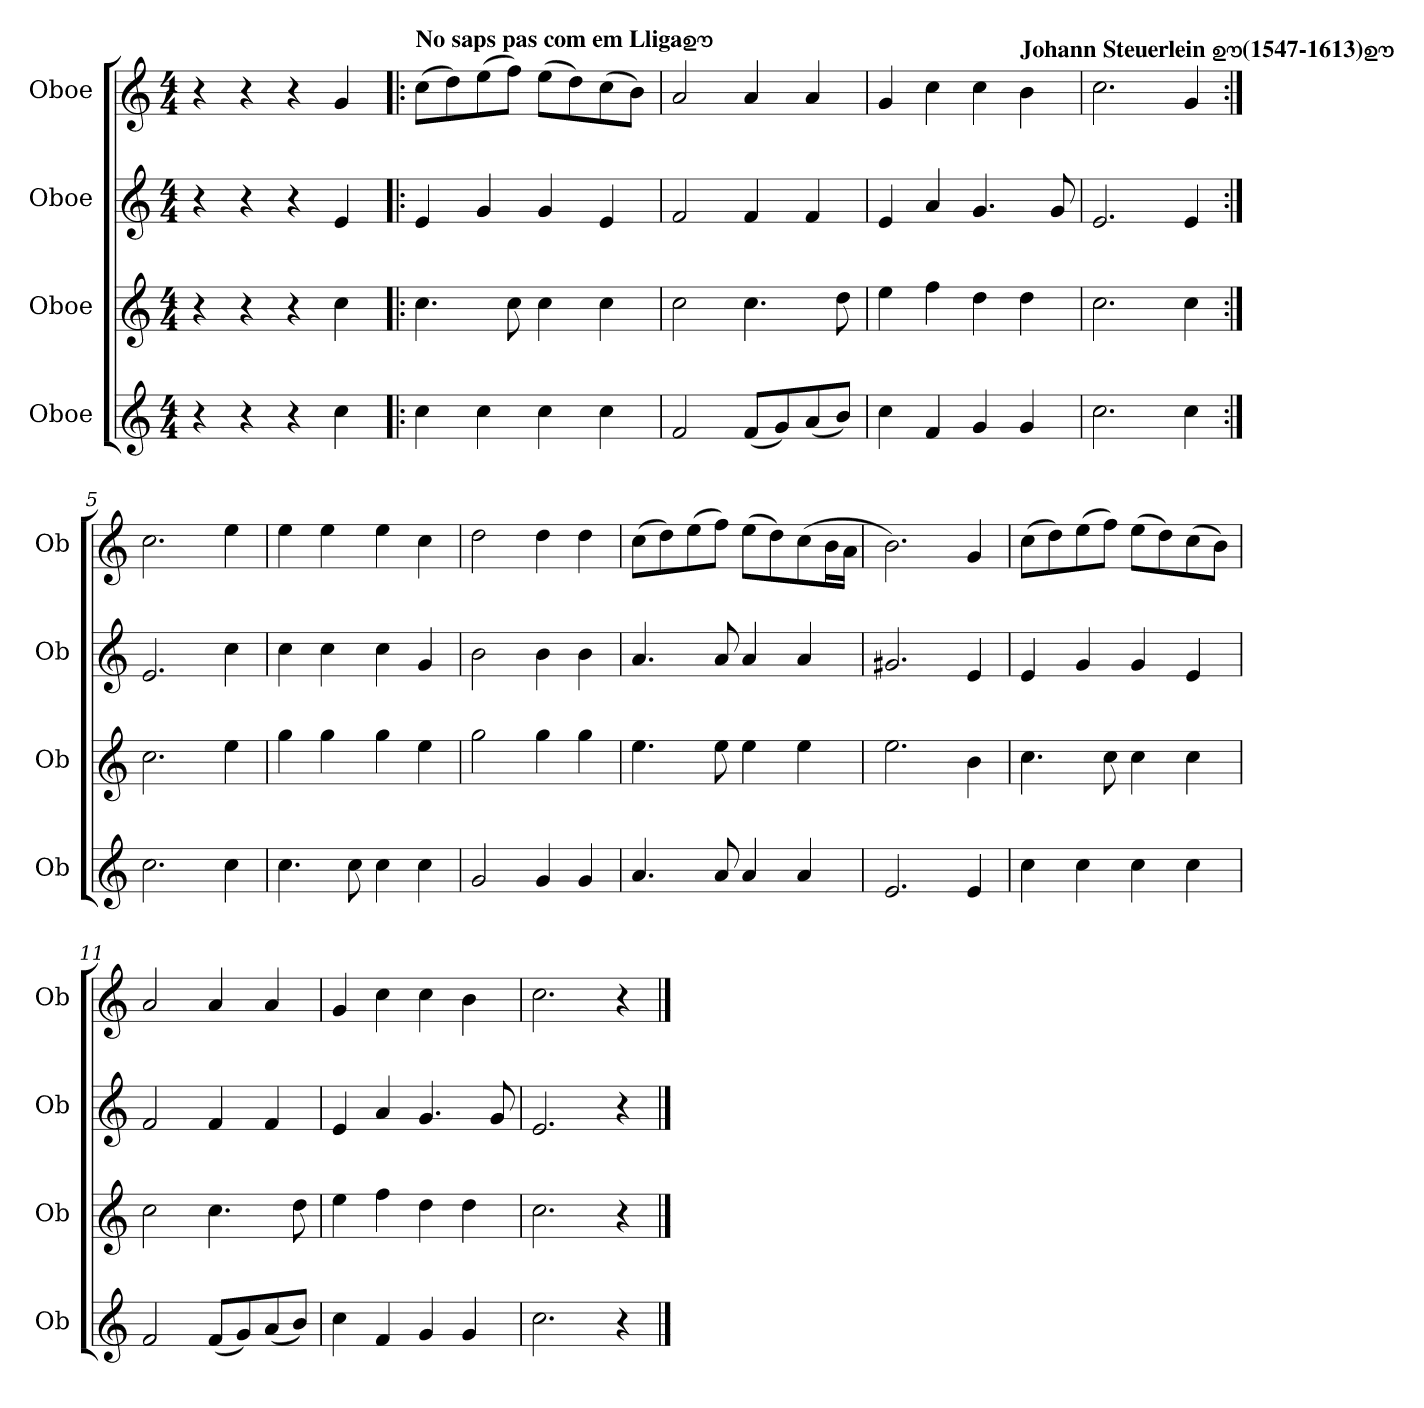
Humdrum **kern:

**kern	**kern	**kern	**kern
*part4	*part3	*part2	*part1
*staff4	*staff3	*staff2	*staff1
*I"Oboe	*I"Oboe	*I"Oboe	*I"Oboe
*I'Ob	*I'Ob	*I'Ob	*I'Ob
*clefG2	*clefG2	*clefG2	*clefG2
*k[]	*k[]	*k[]	*k[]
*M4/4	*M4/4	*M4/4	*M4/4
=	=	=	=
4r	4r	4r	4r
4r	4r	4r	4r
4r	4r	4r	4r
4cc\	4cc\	4e/	4g/
=1!|:	=1!|:	=1!|:	=1!|:
!	!	!	!LO:TX:a:t=No saps pas com em Lligaഊ
4cc\	4.cc\	4e/	(>8cc\L
.	.	.	8dd\)
4cc\	.	4g/	(>8ee\
.	8cc\	.	8ff\J)
4cc\	4cc\	4g/	(>8ee\L
.	.	.	8dd\)
4cc\	4cc\	4e/	(>8cc\
.	.	.	8b\J)
=2	=2	=2	=2
2f/	2cc\	2f/	2a/
(<8f/L	4.cc\	4f/	4a/
8g/)	.	.	.
(<8a/	.	4f/	4a/
8b/J)	8dd\	.	.
=3	=3	=3	=3
4cc\	4ee\	4e/	4g/
4f/	4ff\	4a/	4cc\
4g/	4dd\	4.g/	4cc\
!	!	!	!LO:TX:a:t=Johann Steuerlein ഊ(1547-1613)ഊ
4g/	4dd\	.	4b\
.	.	8g/	.
=4	=4	=4	=4
2.cc\	2.cc\	2.e/	2.cc\
4cc\	4cc\	4e/	4g/
=5:|!	=5:|!	=5:|!	=5:|!
2.cc\	2.cc\	2.e/	2.cc\
4cc\	4ee\	4cc\	4ee\
=6	=6	=6	=6
4.cc\	4gg\	4cc\	4ee\
.	4gg\	4cc\	4ee\
8cc\	.	.	.
4cc\	4gg\	4cc\	4ee\
4cc\	4ee\	4g/	4cc\
=7	=7	=7	=7
2g/	2gg\	2b\	2dd\
4g/	4gg\	4b\	4dd\
4g/	4gg\	4b\	4dd\
!!LO:LB:g=z
=8	=8	=8	=8
4.a/	4.ee\	4.a/	(>8cc\L
.	.	.	8dd\)
.	.	.	(>8ee\
8a/	8ee\	8a/	8ff\J)
4a/	4ee\	4a/	(>8ee\L
.	.	.	8dd\)
4a/	4ee\	4a/	(>8cc\
.	.	.	16b\L
.	.	.	16a\JJ
=9	=9	=9	=9
2.e/	2.ee\	2.g#X/	2.b\)
4e/	4b\	4e/	4g/
=10	=10	=10	=10
4cc\	4.cc\	4e/	(>8cc\L
.	.	.	8dd\)
4cc\	.	4g/	(>8ee\
.	8cc\	.	8ff\J)
4cc\	4cc\	4g/	(>8ee\L
.	.	.	8dd\)
4cc\	4cc\	4e/	(>8cc\
.	.	.	8b\J)
=11	=11	=11	=11
2f/	2cc\	2f/	2a/
(<8f/L	4.cc\	4f/	4a/
8g/)	.	.	.
(<8a/	.	4f/	4a/
8b/J)	8dd\	.	.
=12	=12	=12	=12
4cc\	4ee\	4e/	4g/
4f/	4ff\	4a/	4cc\
4g/	4dd\	4.g/	4cc\
4g/	4dd\	.	4b\
.	.	8g/	.
=13	=13	=13	=13
2.cc\	2.cc\	2.e/	2.cc\
4r	4r	4r	4r
==	==	==	==
*-	*-	*-	*-
